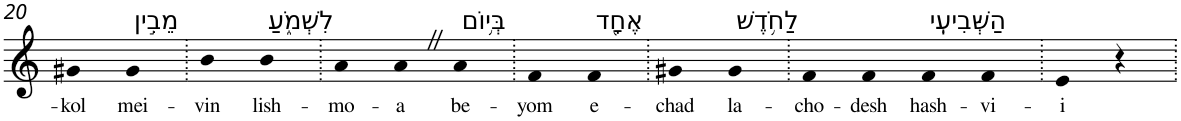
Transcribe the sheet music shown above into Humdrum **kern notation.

**kern	**text
*part1	*part1
*staff1	*staff1
*I"Piano	*
*I'Pno	*
!!LO:PB:g=z
*clefG2	*
*k[]	*
=20	=20
!	!LO:LY:b
4g#X	-kol
!LO:TX:a:t=מֵבִ֣ין	!
!	!LO:LY:b
4g#	mei-
=21.	=21.
!	!LO:LY:b
4b	-vin
!LO:TX:a:t=לִשְׁמֹ֑עַ	!
!	!LO:LY:b
4b	lish-
=22.	=22.
!	!LO:LY:b
4a	-mo-
!	!LO:LY:b
4aZ	-a
!LO:TX:a:t=בְּי֥וֹם	!
!	!LO:LY:b
4a	be-
=23.	=23.
!	!LO:LY:b
4f	-yom
!LO:TX:a:t=אֶחָ֖ד	!
!	!LO:LY:b
4f	e-
=24.	=24.
!	!LO:LY:b
4g#X	-chad
!LO:TX:a:t=לַחֹ֥דֶשׁ	!
!	!LO:LY:b
4g#	la-
=25.	=25.
!	!LO:LY:b
4f	-cho-
!	!LO:LY:b
4f	-desh
!LO:TX:a:t=הַשְּׁבִיעִֽי	!
!	!LO:LY:b
4f	hash-
!	!LO:LY:b
4f	-vi-
=26.	=26.
!	!LO:LY:b
4e	-i
4r	.
=.	=.
*-	*-
